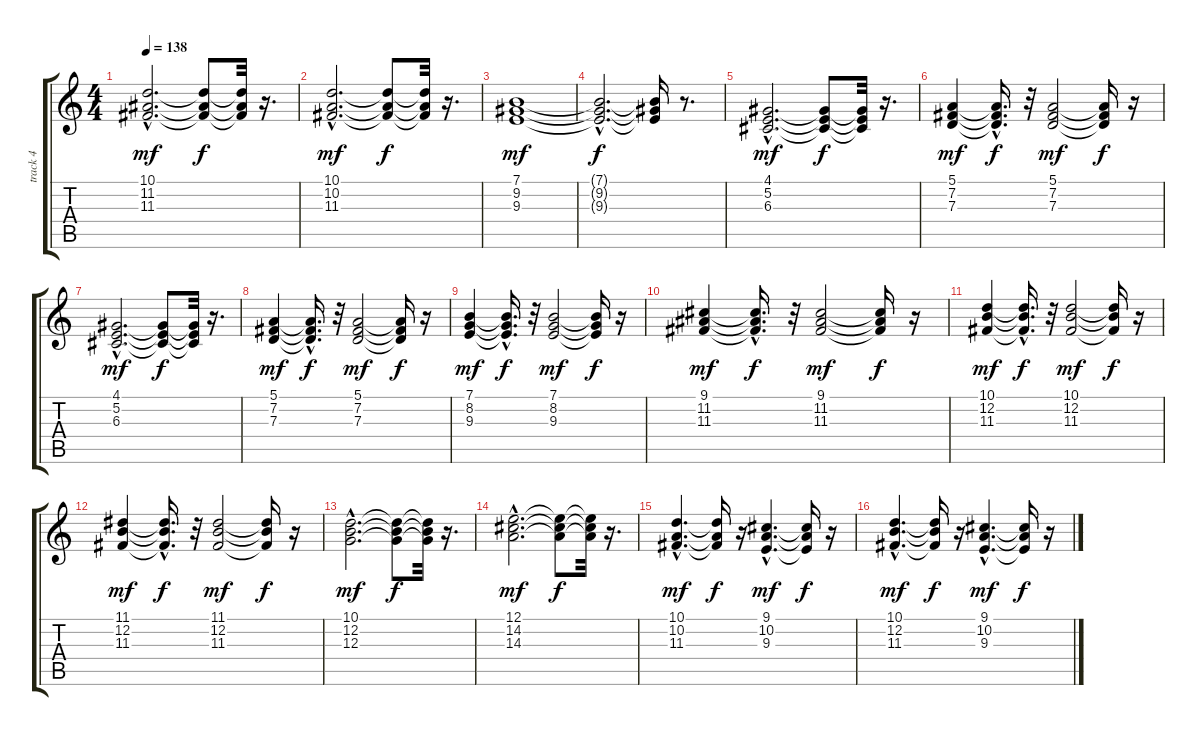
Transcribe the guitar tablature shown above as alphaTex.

\track ("track 4 " "track 4 ") {instrument electricgrandpiano}
\staff {score tabs}
\tuning (E4 B3 G3 D3 A2 E2) {hide}
\ts (4 4)
\tempo 138
\clef g2
\ks c
(10.1{hac} 11.2{hac} 11.3{hac}).2{d dy mf} (10.1{t} 11.2{t} 11.3{t}).8{dy f} (10.1{t} 11.2{t} 11.3{t}).32 r.16{d} |
(10.1{hac} 10.2{hac} 11.3{hac}).2{d dy mf} (10.1{t} 10.2{t} 11.3{t}).8{dy f} (10.1{t} 10.2{t} 11.3{t}).32 r.16{d} |
(7.1 9.2 9.3).1{dy mf} |
(7.1{hac t} 9.2{hac t} 9.3{hac t}).2{d dy f} (7.1{t} 9.2{t} 9.3{t}).16 r.8{d} |
(4.1{hac} 5.2{hac} 6.3{hac}).2{d dy mf} (4.1{t} 5.2{t} 6.3{t}).8{dy f} (4.1{t} 5.2{t} 6.3{t}).32 r.16{d} |
(5.1 7.2 7.3).4{dy mf} (5.1{hac t} 7.2{hac t} 7.3{hac t}).16{d dy f} r.32 (5.1 7.2 7.3).2{dy mf} (5.1{t} 7.2{t} 7.3{t}).16{dy f} r.16 |
(4.1{hac} 5.2{hac} 6.3{hac}).2{d dy mf} (4.1{t} 5.2{t} 6.3{t}).8{dy f} (4.1{t} 5.2{t} 6.3{t}).32 r.16{d} |
(5.1 7.2 7.3).4{dy mf} (5.1{hac t} 7.2{hac t} 7.3{hac t}).16{d dy f} r.32 (5.1 7.2 7.3).2{dy mf} (5.1{t} 7.2{t} 7.3{t}).16{dy f} r.16 |
(7.1 8.2 9.3).4{dy mf} (7.1{hac t} 8.2{hac t} 9.3{hac t}).16{d dy f} r.32 (7.1 8.2 9.3).2{dy mf} (7.1{t} 8.2{t} 9.3{t}).16{dy f} r.16 |
(9.1 11.2 11.3).4{dy mf} (9.1{hac t} 11.2{hac t} 11.3{hac t}).16{d dy f} r.32 (9.1 11.2 11.3).2{dy mf} (9.1{t} 11.2{t} 11.3{t}).16{dy f} r.16 |
(10.1 12.2 11.3).4{dy mf} (10.1{hac t} 12.2{hac t} 11.3{hac t}).16{d dy f} r.32 (10.1 12.2 11.3).2{dy mf} (10.1{t} 12.2{t} 11.3{t}).16{dy f} r.16 |
(11.1 12.2 11.3).4{dy mf} (11.1{hac t} 12.2{hac t} 11.3{hac t}).16{d dy f} r.32 (11.1 12.2 11.3).2{dy mf} (11.1{t} 12.2{t} 11.3{t}).16{dy f} r.16 |
(10.1{hac} 12.2{hac} 12.3{hac}).2{d dy mf} (10.1{t} 12.2{t} 12.3{t}).8{dy f} (10.1{t} 12.2{t} 12.3{t}).32 r.16{d} |
(12.1{hac} 14.2{hac} 14.3{hac}).2{d dy mf} (12.1{t} 14.2{t} 14.3{t}).8{dy f} (12.1{t} 14.2{t} 14.3{t}).32 r.16{d} |
(10.1{hac} 10.2{hac} 11.3{hac}).4{d dy mf} (10.1{t} 10.2{t} 11.3{t}).16{dy f} r.16 (9.1{hac} 10.2{hac} 9.3{hac}).4{d dy mf} (9.1{t} 10.2{t} 9.3{t}).16{dy f} r.16 |
(10.1{hac} 12.2{hac} 11.3{hac}).4{d dy mf} (10.1{t} 12.2{t} 11.3{t}).16{dy f} r.16 (9.1{hac} 10.2{hac} 9.3{hac}).4{d dy mf} (9.1{t} 10.2{t} 9.3{t}).16{dy f} r.16
